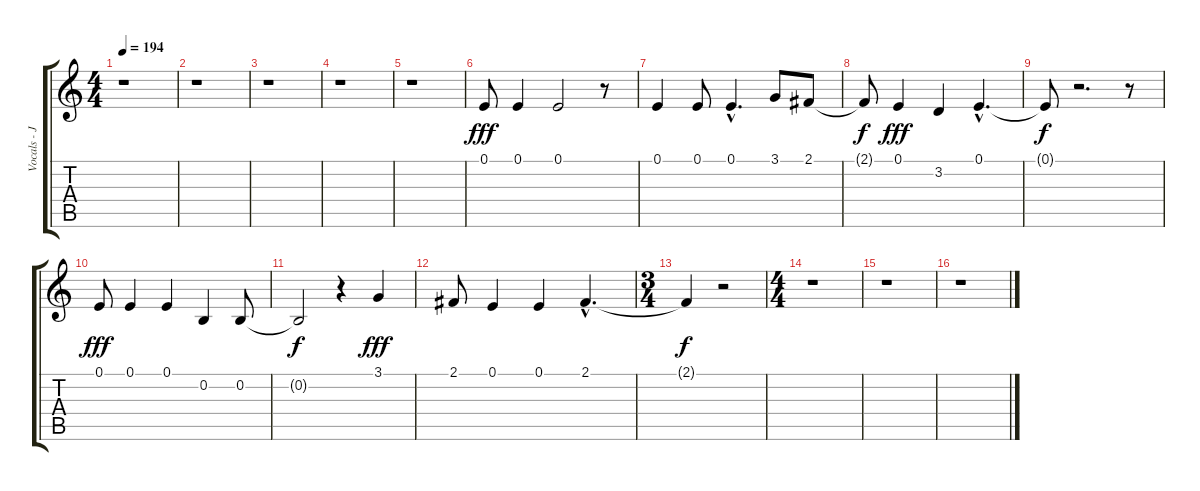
\track ("Vocals - James" "Vocals - J") {instrument lead6voice}
\staff {score tabs}
\tuning (E4 B3 G3 D3 A2 E2) {hide}
\ts (4 4)
\tempo 194
\clef g2
\ks c
r.1{dy fff} |
r.1 |
r.1 |
r.1 |
r.1 |
0.1.8 0.1.4 0.1.2 r.8 |
0.1.4 0.1.8 0.1{hac}.4{d} 3.1.8 2.1.8 |
2.1{t}.8{dy f} 0.1.4{dy fff} 3.2.4 0.1{hac}.4{d} |
0.1{t}.8{dy f} r.2{d} r.8 |
0.1.8{dy fff} 0.1.4 0.1.4 0.2.4 0.2.8 |
0.2{t}.2{dy f} r.4 3.1.4{dy fff} |
2.1.8 0.1.4 0.1.4 2.1{hac}.4{d} |
\ts (3 4)
2.1{t}.4{dy f} r.2 |
\ts (4 4)
r.1 |
r.1 |
r.1
